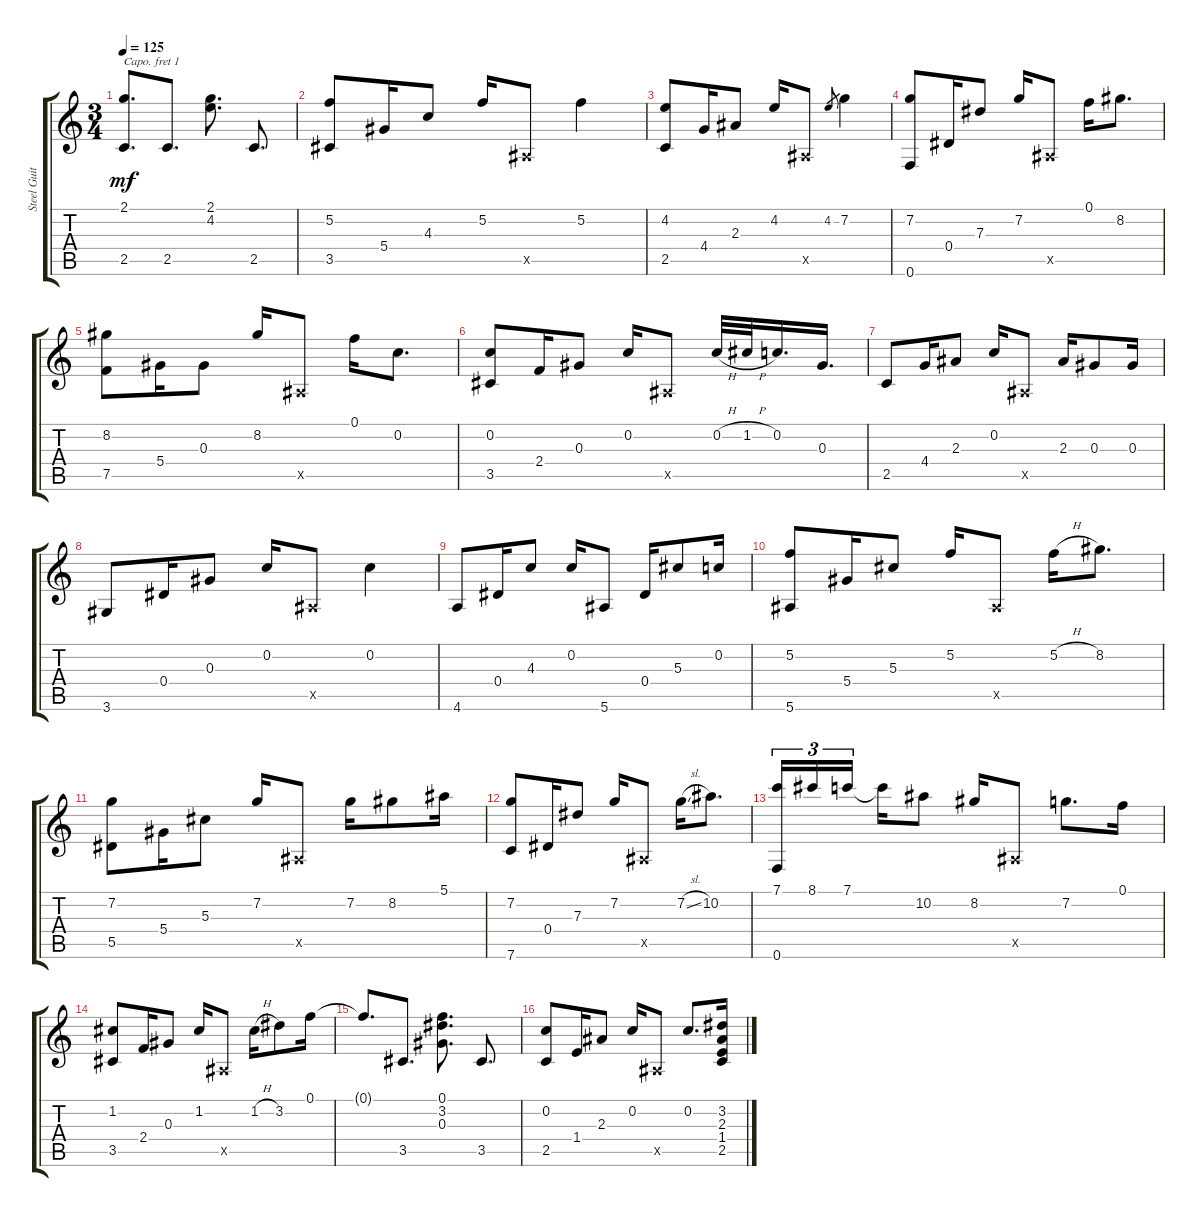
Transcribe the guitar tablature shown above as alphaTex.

\track ("Steel Guitar" "Steel Guit") {instrument acousticguitarsteel}
\staff {score tabs}
\capo 1
\tuning (E4 B3 G3 D3 A2 E2) {hide}
\ts (3 4)
\tempo 125
\clef g2
\ks c
(2.1{t} 2.5{t}).8{d dy mf} 2.5.8{d} (2.1 4.2).8{d} 2.5.8{d} |
(5.2 3.5).8 5.4.16 4.3.8 5.2.16 0.5{x}.8 5.2.4 |
(4.2 2.5).8 4.4.16 2.3.8 4.2.16 0.5{x}.8 4.2.8{gr} 7.2.4 |
(7.2 0.6).8 0.4.16 7.3.8 7.2.16 0.5{x}.8 0.1.16 8.2.8{d} |
(8.2 7.5).8 5.4.16 0.3.8 8.2.16 0.5{x}.8 0.1.16 0.2.8{d} |
(0.2 3.5).8 2.4.16 0.3.8 0.2.16 0.5{x}.8 0.2{h}.32 1.2{h}.32 0.2.16{d} 0.3.16{d} |
2.5.8 4.4.16 2.3.8 0.2.16 0.5{x}.8 2.3.16 0.3.8 0.3.16 |
3.6.8 0.4.16 0.3.8 0.2.16 0.5{x}.8 0.2.4 |
4.6.8 0.4.16 4.3.8 0.2.16 5.6.8 0.4.16 5.3.8 0.2.16 |
(5.2 5.6).8 5.4.16 5.3.8 5.2.16 0.5{x}.8 5.2{h}.16 8.2.8{d} |
(7.2 5.5).8 5.4.16 5.3.8 7.2.16 0.5{x}.8 7.2.16 8.2.8 5.1.16 |
(7.2 7.6).8 0.4.16 7.3.8 7.2.16 0.5{x}.8 7.2{sl}.16 10.2.8{d} |
(7.1 0.6).16{tu (3 2)} 8.1.16{tu (3 2)} 7.1.16{tu (3 2)} 7.1{t}.16 10.2.8 8.2.16 0.5{x}.8 7.2.8{d} 0.1.16 |
(1.2 3.5).8 2.4.16 0.3.8 1.2.16 0.5{x}.8 1.2{h}.16 3.2.8 0.1.16 |
0.1{t}.8{d} 3.5.8{d} (0.1 3.2 0.3).8{d} 3.5.8{d} |
(0.2 2.5).8 1.4.16 2.3.8 0.2.16 0.5{x}.8 0.2.8{d} (3.2 2.3 1.4 2.5).16
